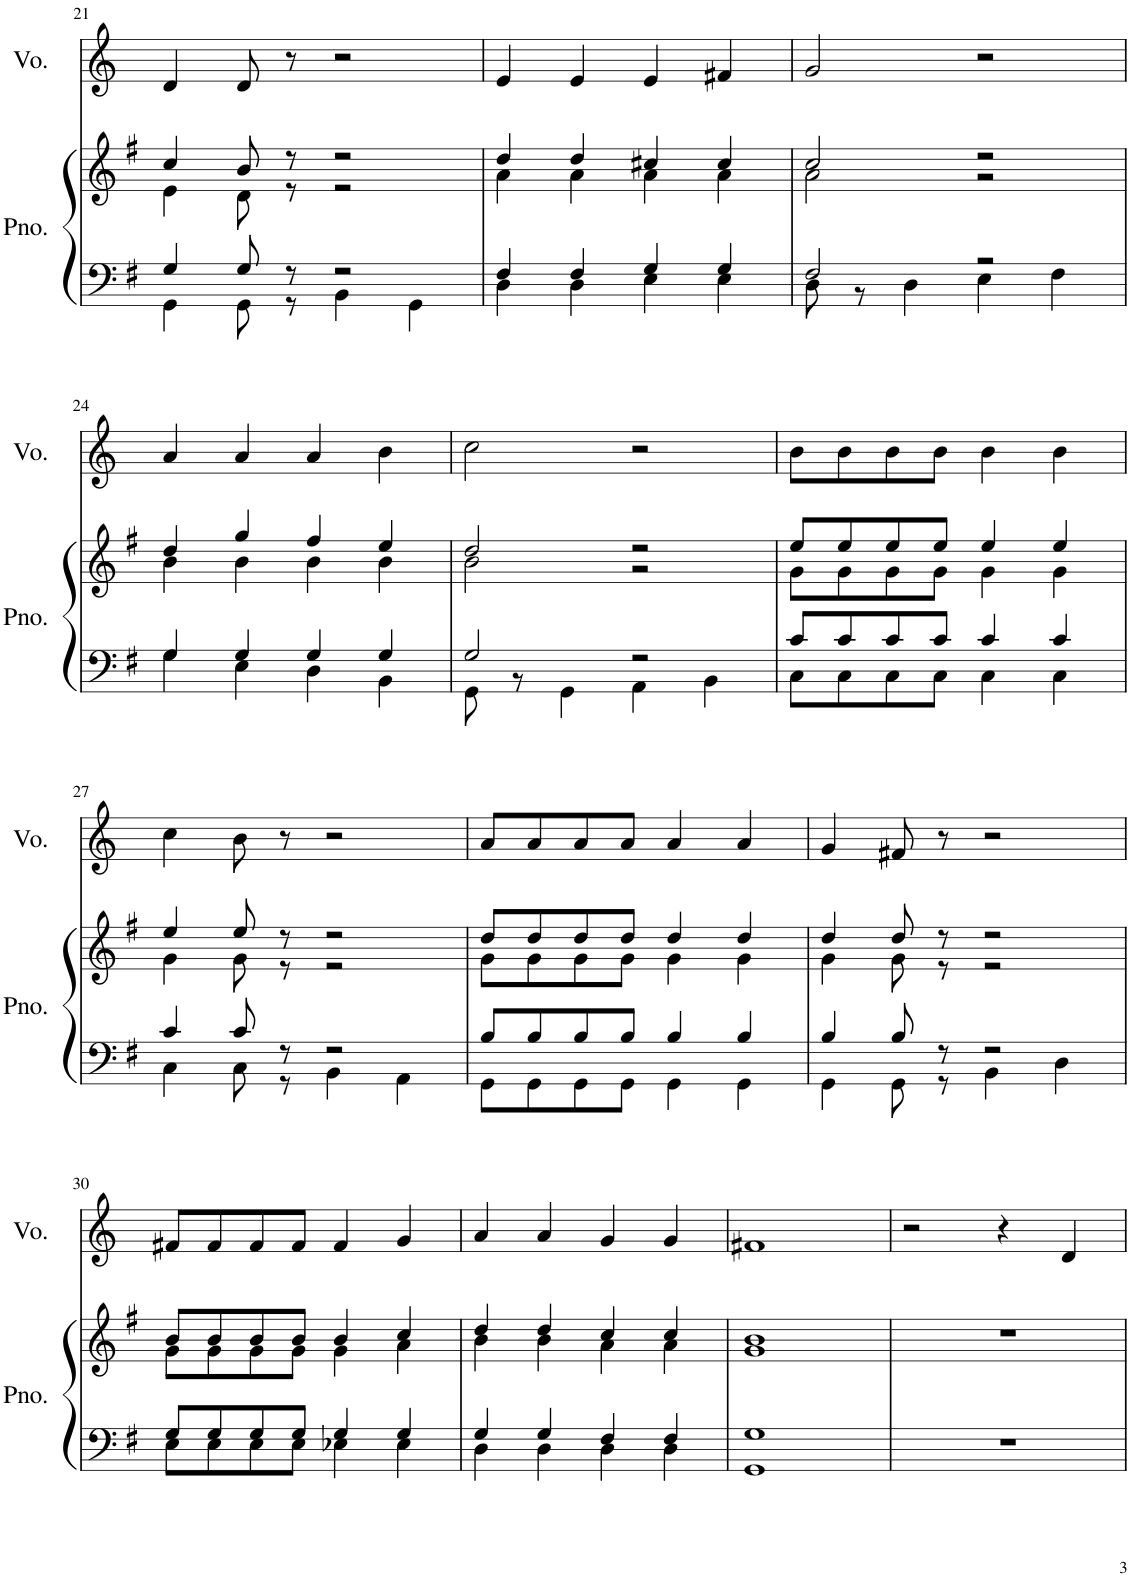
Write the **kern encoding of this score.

**kern	**kern	**kern
*part2	*part2	*part1
*staff3	*staff2	*staff1
*I"Piano	*	*I"Voz
*I'Pno.	*	*I'Vo.
!!LO:PB:g=z
*clefF4	*clefG2	*clefG2
*k[f#]	*k[f#]	*k[]
*M4/4	*M4/4	*M4/4
=21	=21	=21
*^	*^	*
4G/	4GG\	4cc/	4e\	4d/
8G/	8GG\	8b/	8d\	8d/
8r	8r	8r	8r	8r
2r	4BB\	2r	2r	2r
.	4GG\	.	.	.
=22	=22	=22	=22	=22
4F#/	4D\	4dd/	4a\	4e/
4F#/	4D\	4dd/	4a\	4e/
4G/	4E\	4cc#X/	4a\	4e/
4G/	4E\	4cc#/	4a\	4f#X/
=23	=23	=23	=23	=23
2F#/	8D\	2cc/	2a\	2g/
.	8r	.	.	.
.	4D\	.	.	.
2r	4E\	2r	2r	2r
.	4F#\	.	.	.
!!LO:LB:g=z
=24	=24	=24	=24	=24
4G/	4G\	4dd/	4b\	4a/
4G/	4E\	4gg/	4b\	4a/
4G/	4D\	4ff#/	4b\	4a/
4G/	4BB\	4ee/	4b\	4b\
=25	=25	=25	=25	=25
2G/	8GG\	2dd/	2b\	2cc\
.	8r	.	.	.
.	4GG\	.	.	.
2r	4AA\	2r	2r	2r
.	4BB\	.	.	.
=26	=26	=26	=26	=26
8c/L	8C\L	8ee/L	8g\L	8b\L
8c/	8C\	8ee/	8g\	8b\
8c/	8C\	8ee/	8g\	8b\
8c/J	8C\J	8ee/J	8g\J	8b\J
4c/	4C\	4ee/	4g\	4b\
4c/	4C\	4ee/	4g\	4b\
!!LO:LB:g=z
=27	=27	=27	=27	=27
4c/	4C\	4ee/	4g\	4cc\
8c/	8C\	8ee/	8g\	8b\
8r	8r	8r	8r	8r
2r	4BB\	2r	2r	2r
.	4AA\	.	.	.
=28	=28	=28	=28	=28
8B/L	8GG\L	8dd/L	8g\L	8a/L
8B/	8GG\	8dd/	8g\	8a/
8B/	8GG\	8dd/	8g\	8a/
8B/J	8GG\J	8dd/J	8g\J	8a/J
4B/	4GG\	4dd/	4g\	4a/
4B/	4GG\	4dd/	4g\	4a/
=29	=29	=29	=29	=29
4B/	4GG\	4dd/	4g\	4g/
8B/	8GG\	8dd/	8g\	8f#X/
8r	8r	8r	8r	8r
2r	4BB\	2r	2r	2r
.	4D\	.	.	.
!!LO:LB:g=z
=30	=30	=30	=30	=30
8G/L	8E\L	8b/L	8g\L	8f#X/L
8G/	8E\	8b/	8g\	8f#/
8G/	8E\	8b/	8g\	8f#/
8G/J	8E\J	8b/J	8g\J	8f#/J
4G/	4E-X\	4b/	4g\	4f#/
4G/	4E-\	4cc/	4a\	4g/
=31	=31	=31	=31	=31
4G/	4D\	4dd/	4b\	4a/
4G/	4D\	4dd/	4b\	4a/
4F#/	4D\	4cc/	4a\	4g/
4F#/	4D\	4cc/	4a\	4g/
=32	=32	=32	=32	=32
1G	1GG	1b	1g	1f#X
*v	*v	*	*	*
*	*v	*v	*
=33	=33	=33
1r	1r	2r
.	.	4r
.	.	4d/
=	=	=
*-	*-	*-
